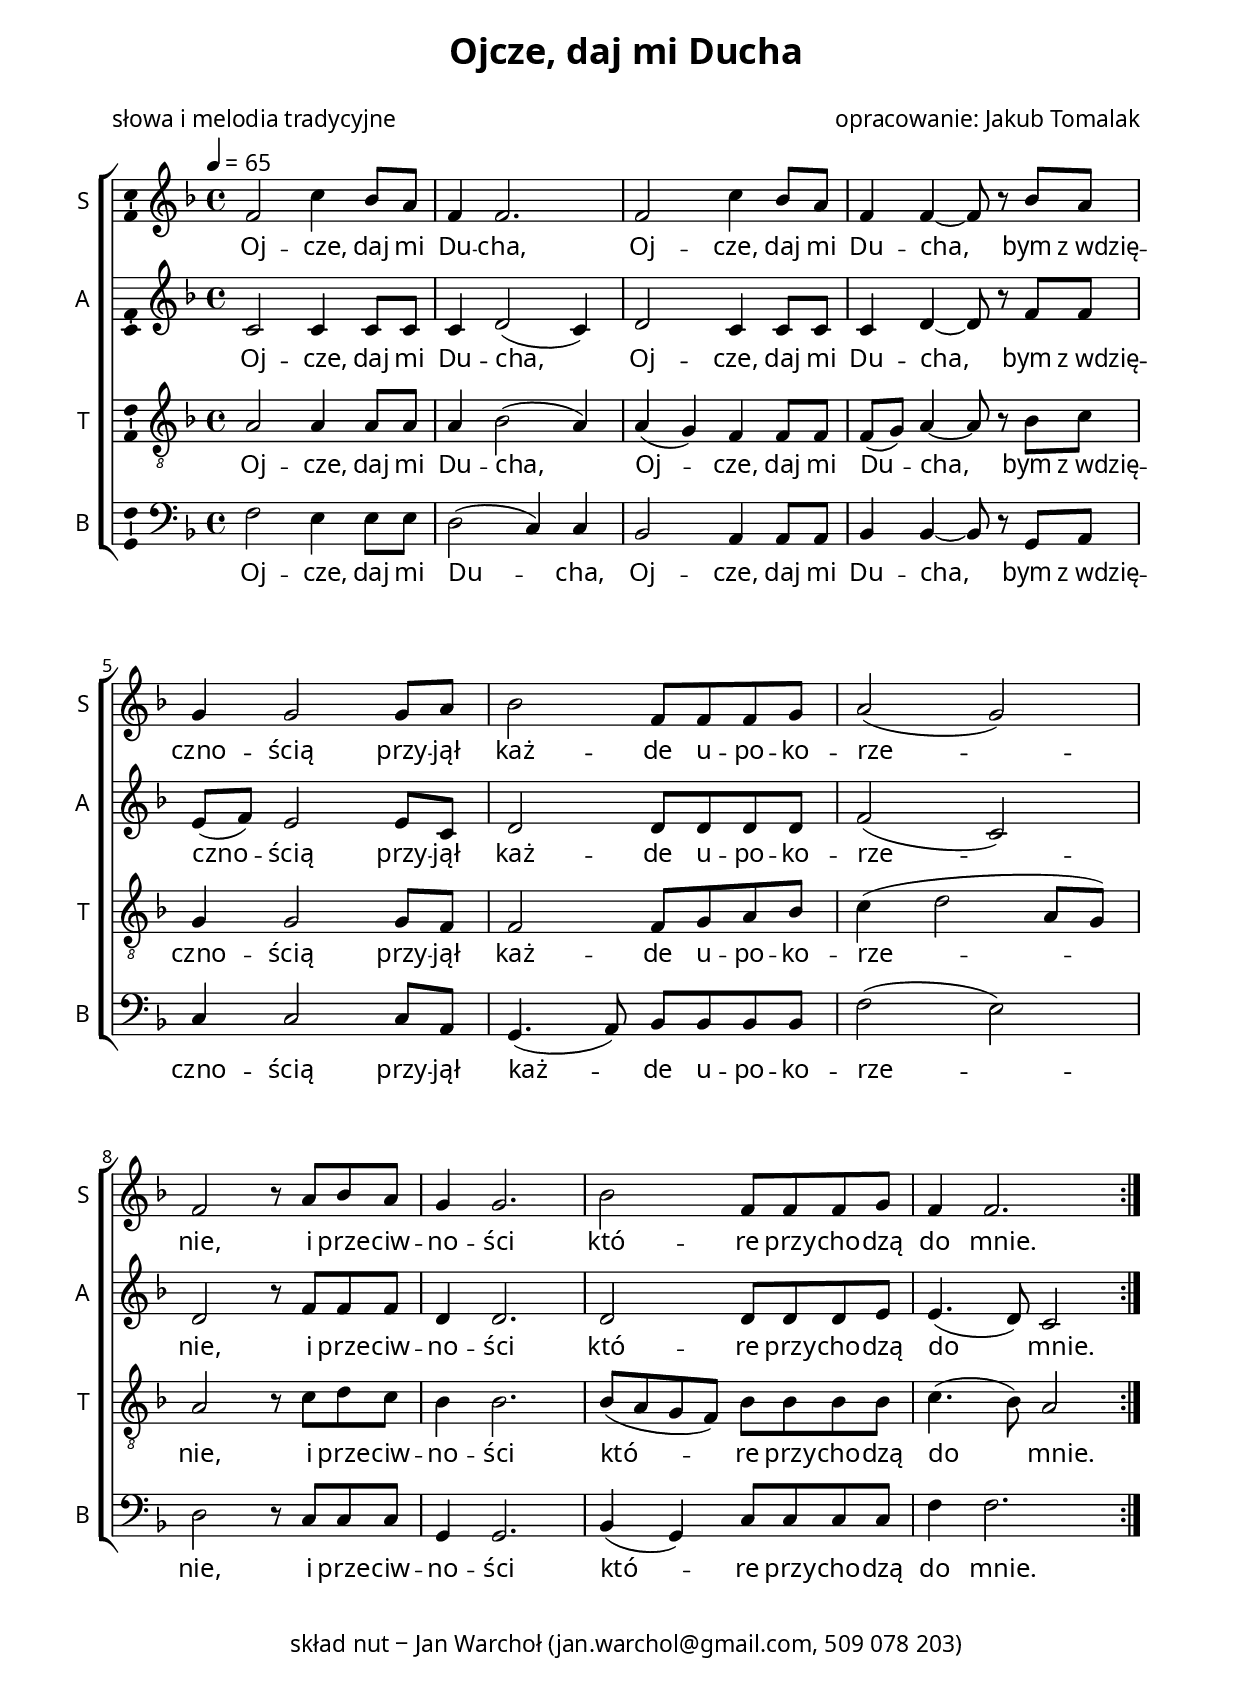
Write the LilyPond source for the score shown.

\version "2.17.3"
#(set-global-staff-size 20)

\header {
  title = \markup \column {
    "Ojcze, daj mi Ducha" " "
  }
  composer = "opracowanie: Jakub Tomalak"
  poet = "słowa i melodia tradycyjne"
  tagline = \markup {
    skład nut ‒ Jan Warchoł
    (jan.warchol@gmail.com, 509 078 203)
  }
}

\paper {
  system-count = 3
  left-margin = 19 \mm
  right-margin = 17 \mm
  ragged-last-bottom = ##f
  top-markup-spacing #'basic-distance = 6
  last-bottom-spacing #'basic-distance = 11
  #(define fonts
     (make-pango-font-tree
      "Minion Pro"
      "Liberation Sans"
      "Liberation Mono"
      (/ staff-height pt 20)))
}

m = #(define-music-function (parser location off) (number?)
       #{
         \once \override Lyrics.LyricText #'X-offset = #off
       #})
%--------------------------------MELODY--------------------------------
sopranomelody = \relative f' {
  \dynamicUp
  \key f \major
  \time 4/4
  \tempo 4=65
  f2 c'4 bes8 a
  f4 f2.
  f2 c'4 bes8 a
  f4 f4~ f8 r bes8 a
  g4 g2 g8 a
  bes2 f8 f f g
  a2( g)
  \break
  f2 r8 a bes a
  g4 g2.
  bes2 f8 f f g
  f4 f2.
  \bar ":|"
}
altomelody = \relative f' {
  \dynamicUp
  \key f \major
  \time 4/4
  \tempo 4=65
  c2 c4 c8 c
  c4 d2( c4)
  d2 c4 c8 c
  c4 d4~ d8 r f f
  e( f) e2 e8 c
  d2 d8 d d d
  f2( c)
  d2 r8 f8 f f
  d4 d2.
  d2 d8 d d e
  e4.( d8) c2
  \bar ":|"
}
tenormelody = \relative f {
  \dynamicUp
  \key f \major
  \time 4/4
  \tempo 4=65
  a2 a4 a8 a
  a4 bes2( a4)
  a4( g) f f8 f
  f( g) a4~ a8 r bes8 c
  g4 g2 g8 f
  f2 f8 g a bes
  c4( d2 a8 g)
  a2 r8 c d c
  bes4 bes2.
  bes8( a g f) bes bes bes bes
  c4.( bes8) a2
  \bar ":|"
}
bassmelody = \relative f {
  \dynamicUp
  \key f \major
  \time 4/4
  \tempo 4=65
  f2 e4 e8 e
  d2( c4) c
  bes2 a4 a8 a
  bes4 bes~ bes8 r8 g a
  c4 c2 c8 a8
  g4.( a8) bes8 bes bes bes
  f'2( e)
  d2 r8 c8 c c
  g4 g2.
  bes4( g) c8 c c c
  f4 f2.
  \bar ":|"
}
akordy = \chordmode {
}
%--------------------------------LYRICS--------------------------------
text = \lyricmode {
  Oj -- \m #-0.8 cze, daj mi Du -- cha,
  Oj -- cze, daj mi Du -- cha,
  \m #-2.2 \markup \scale #'(0.96 . 1) bym
  \m #-2.0 \markup \scale #'(0.94 . 1) "z wdzię" --
  czno -- ścią
  przy -- jął każ -- de u -- po -- ko -- rze -- nie,
  i prze -- ciw -- no -- ści
  któ -- re przy -- cho -- dzą do \m #-1.5 mnie.
}

%--------------------------------ALL-FILE VARIABLE--------------------------------

\score {
  \new ChoirStaff <<
    \new Staff = soprano {
      \set Staff.instrumentName = "S "
      \set Staff.shortInstrumentName = "S "
      \clef treble
      \new Voice = soprano {
        \sopranomelody
      }
    }
    \new Lyrics = sopranolyrics \lyricsto soprano \text

    \new Staff = alto {
      \set Staff.instrumentName = "A "
      \set Staff.shortInstrumentName = "A "
      \clef treble
      \new Voice = alto {
        \altomelody
      }
    }
    \new Lyrics = altolyrics \lyricsto alto \text

    \new Staff = tenor {
      \set Staff.instrumentName = "T "
      \set Staff.shortInstrumentName = "T "
      \clef "treble_8"
      \new Voice = tenor {
        \tenormelody
      }
    }
    \new Lyrics = tenorlyrics \lyricsto tenor \text

    \new Staff = bass {
      \set Staff.instrumentName = "B "
      \set Staff.shortInstrumentName = "B "
      \clef bass
      \new Voice = bass {
        \bassmelody
      }
    }
    \new Lyrics = basslyrics \lyricsto bass \text
  >>
  \layout {
    indent = 0
    \override LyricText #'font-name =
    #"Minion Pro Medium Condensed"

    \context {
      \Staff \consists "Ambitus_engraver"
    }
  }
}
